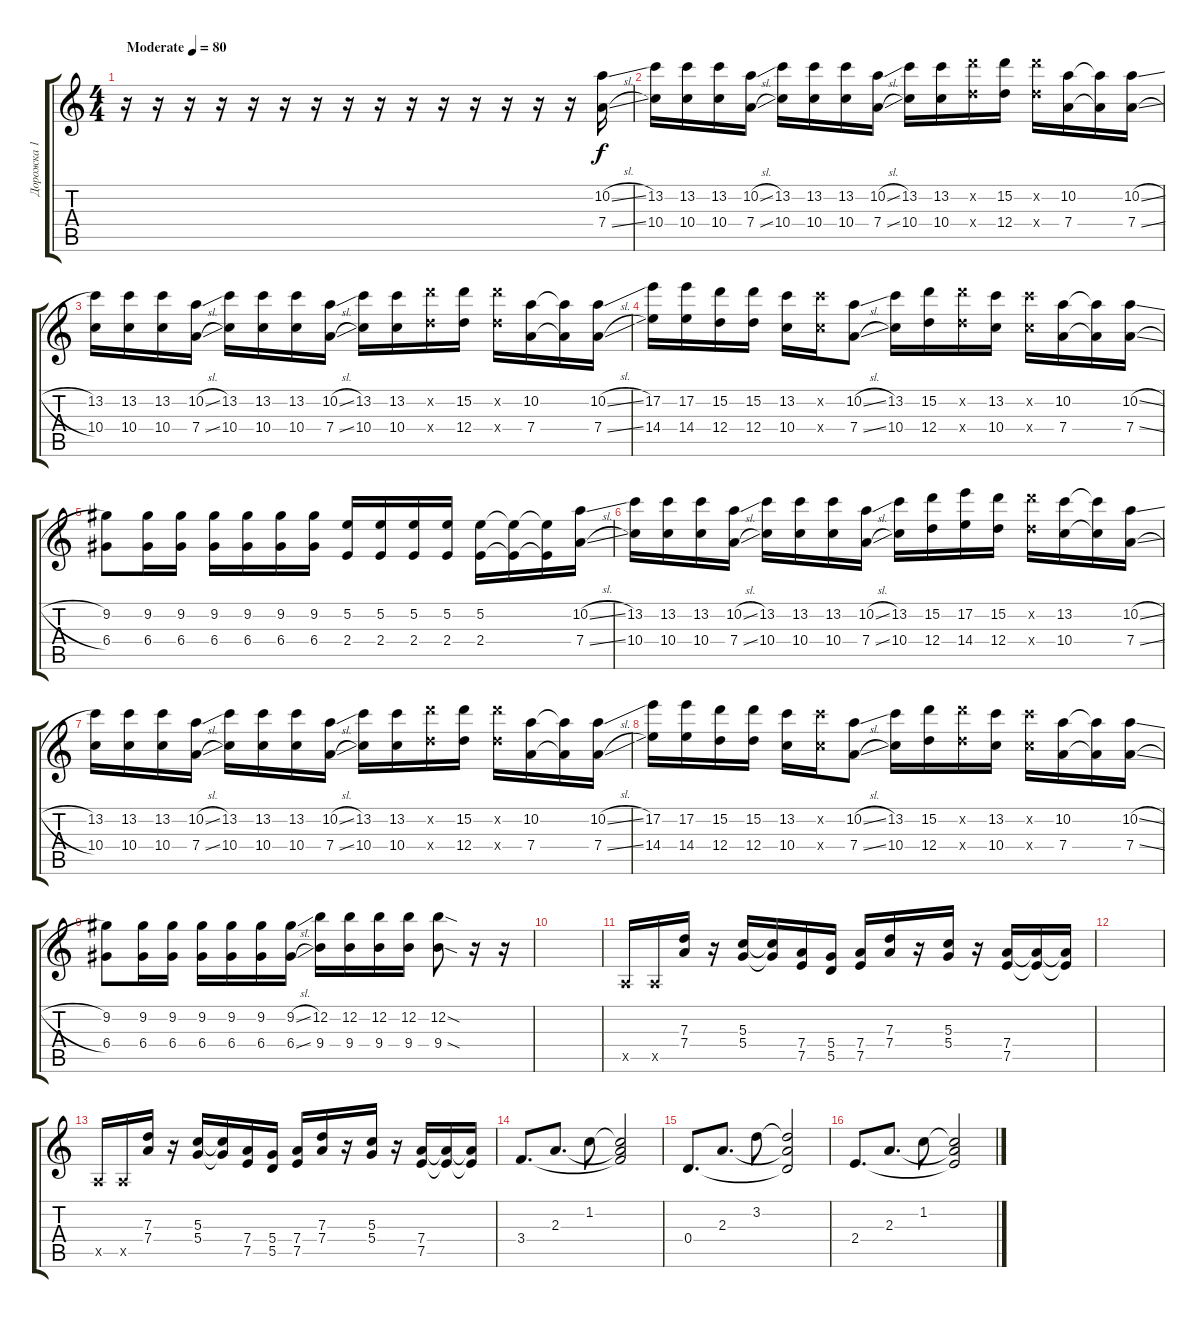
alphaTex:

\track ("Дорожка 1" "Дорожка 1") {instrument overdrivenguitar}
\staff {score tabs}
\tuning (E4 B3 G3 D3 A2 E2) {hide}
\ts (4 4)
\tempo (80 "Moderate")
\clef g2
\ks c
r.16{dy f instrument overdrivenguitar} r.16 r.16 r.16 r.16 r.16 r.16 r.16 r.16 r.16 r.16 r.16 r.16 r.16 r.16 (10.2{sl} 7.4{sl}).16 |
(13.2 10.4).16 (13.2 10.4).16 (13.2 10.4).16 (10.2{sl} 7.4{sl}).16 (13.2 10.4).16 (13.2 10.4).16 (13.2 10.4).16 (10.2{sl} 7.4{sl}).16 (13.2 10.4).16 (13.2 10.4).16 (15.2{x} 12.4{x}).16 (15.2 12.4).16 (15.2{x} 12.4{x}).16 (10.2 7.4).16 (10.2{t} 7.4{t}).16 (10.2{sl} 7.4{sl}).16 |
(13.2 10.4).16 (13.2 10.4).16 (13.2 10.4).16 (10.2{sl} 7.4{sl}).16 (13.2 10.4).16 (13.2 10.4).16 (13.2 10.4).16 (10.2{sl} 7.4{sl}).16 (13.2 10.4).16 (13.2 10.4).16 (15.2{x} 12.4{x}).16 (15.2 12.4).16 (15.2{x} 12.4{x}).16 (10.2 7.4).16 (10.2{t} 7.4{t}).16 (10.2{sl} 7.4{sl}).16 |
(17.2 14.4).16 (17.2 14.4).16 (15.2 12.4).16 (15.2 12.4).16 (13.2 10.4).16 (13.2{x} 10.4{x}).16 (10.2{sl} 7.4{sl}).8 (13.2 10.4).16 (15.2 12.4).16 (15.2{x} 12.4{x}).16 (13.2 10.4).16 (13.2{x} 10.4{x}).16 (10.2 7.4).16 (10.2{t} 7.4{t}).16 (10.2{sl} 7.4{sl}).16 |
(9.2 6.4).8 (9.2 6.4).16 (9.2 6.4).16 (9.2 6.4).16 (9.2 6.4).16 (9.2 6.4).16 (9.2 6.4).16 (5.2 2.4).16 (5.2 2.4).16 (5.2 2.4).16 (5.2 2.4).16 (5.2 2.4).16 (5.2{t} 2.4{t}).16 (5.2{t} 2.4{t}).16 (10.2{sl} 7.4{sl}).16 |
(13.2 10.4).16 (13.2 10.4).16 (13.2 10.4).16 (10.2{sl} 7.4{sl}).16 (13.2 10.4).16 (13.2 10.4).16 (13.2 10.4).16 (10.2{sl} 7.4{sl}).16 (13.2 10.4).16 (15.2 12.4).16 (17.2 14.4).16 (15.2 12.4).16 (15.2{x} 12.4{x}).16 (13.2 10.4).16 (13.2{t} 10.4{t}).16 (10.2{sl} 7.4{sl}).16 |
(13.2 10.4).16 (13.2 10.4).16 (13.2 10.4).16 (10.2{sl} 7.4{sl}).16 (13.2 10.4).16 (13.2 10.4).16 (13.2 10.4).16 (10.2{sl} 7.4{sl}).16 (13.2 10.4).16 (13.2 10.4).16 (15.2{x} 12.4{x}).16 (15.2 12.4).16 (15.2{x} 12.4{x}).16 (10.2 7.4).16 (10.2{t} 7.4{t}).16 (10.2{sl} 7.4{sl}).16 |
(17.2 14.4).16 (17.2 14.4).16 (15.2 12.4).16 (15.2 12.4).16 (13.2 10.4).16 (13.2{x} 10.4{x}).16 (10.2{sl} 7.4{sl}).8 (13.2 10.4).16 (15.2 12.4).16 (15.2{x} 12.4{x}).16 (13.2 10.4).16 (13.2{x} 10.4{x}).16 (10.2 7.4).16 (10.2{t} 7.4{t}).16 (10.2{sl} 7.4{sl}).16 |
(9.2 6.4).8 (9.2 6.4).16 (9.2 6.4).16 (9.2 6.4).16 (9.2 6.4).16 (9.2 6.4).16 (9.2{sl} 6.4{sl}).16 (12.2 9.4).16 (12.2 9.4).16 (12.2 9.4).16 (12.2 9.4).16 (12.2{sod} 9.4{sod}).8 r.16 r.16 |
|
0.5{x}.16 0.5{x}.16 (7.3 7.4).16 r.16 (5.3 5.4).16 (5.3{t} 5.4{t}).16 (7.4 7.5).16 (5.4 5.5).16 (7.4 7.5).16 (7.3 7.4).16 r.16 (5.3 5.4).16 r.16 (7.4 7.5).16 (7.4{t} 7.5{t}).16 (7.4{t} 7.5{t}).16 |
|
0.5{x}.16 0.5{x}.16 (7.3 7.4).16 r.16 (5.3 5.4).16 (5.3{t} 5.4{t}).16 (7.4 7.5).16 (5.4 5.5).16 (7.4 7.5).16 (7.3 7.4).16 r.16 (5.3 5.4).16 r.16 (7.4 7.5).16 (7.4{t} 7.5{t}).16 (7.4{t} 7.5{t}).16 |
3.4.8{d} 2.3.8{d} 1.2.8 (1.2{t} 2.3{t} 3.4{t}).2 |
0.4.8{d} 2.3.8{d} 3.2.8 (3.2{t} 2.3{t} 0.4{t}).2 |
2.4.8{d} 2.3.8{d} 1.2.8 (1.2{t} 2.3{t} 2.4{t}).2
